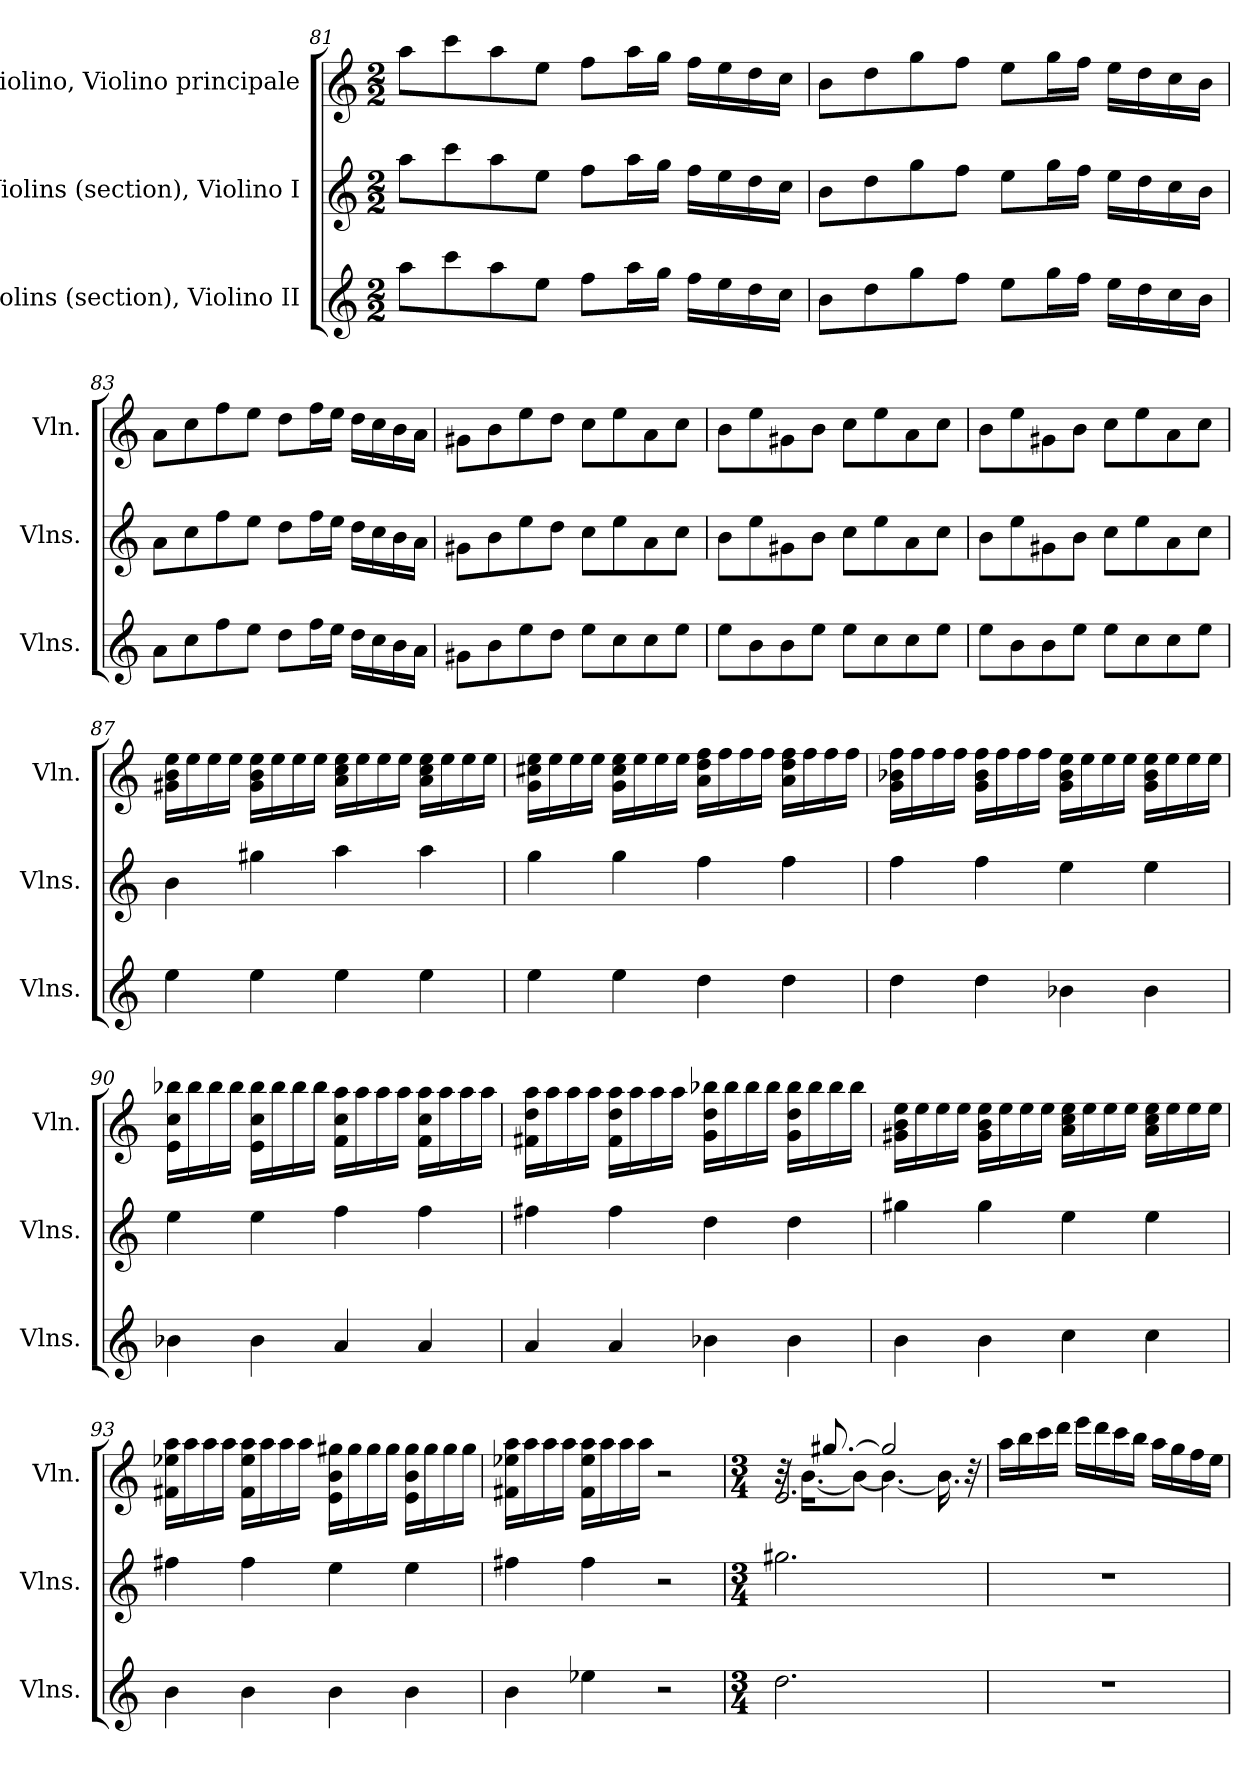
**kern	**kern	**kern
*part3	*part2	*part1
*staff3	*staff2	*staff1
*I"Violins (section), Violino II	*I"Violins (section), Violino I	*I"Violino, Violino principale
*I'Vlns.	*I'Vlns.	*I'Vln.
*clefG2	*clefG2	*clefG2
*k[]	*k[]	*k[]
*M2/2	*M2/2	*M2/2
=81	=81	=81
8aa\L	8aa\L	8aa\L
8ccc\	8ccc\	8ccc\
8aa\	8aa\	8aa\
8ee\J	8ee\J	8ee\J
8ff\L	8ff\L	8ff\L
16aa\L	16aa\L	16aa\L
16gg\JJ	16gg\JJ	16gg\JJ
16ff\LL	16ff\LL	16ff\LL
16ee\	16ee\	16ee\
16dd\	16dd\	16dd\
16cc\JJ	16cc\JJ	16cc\JJ
=82	=82	=82
8b\L	8b\L	8b\L
8dd\	8dd\	8dd\
8gg\	8gg\	8gg\
8ff\J	8ff\J	8ff\J
8ee\L	8ee\L	8ee\L
16gg\L	16gg\L	16gg\L
16ff\JJ	16ff\JJ	16ff\JJ
16ee\LL	16ee\LL	16ee\LL
16dd\	16dd\	16dd\
16cc\	16cc\	16cc\
16b\JJ	16b\JJ	16b\JJ
!!LO:LB:g=z
=83	=83	=83
8a\L	8a\L	8a\L
8cc\	8cc\	8cc\
8ff\	8ff\	8ff\
8ee\J	8ee\J	8ee\J
8dd\L	8dd\L	8dd\L
16ff\L	16ff\L	16ff\L
16ee\JJ	16ee\JJ	16ee\JJ
16dd\LL	16dd\LL	16dd\LL
16cc\	16cc\	16cc\
16b\	16b\	16b\
16a\JJ	16a\JJ	16a\JJ
=84	=84	=84
8g#X\L	8g#X\L	8g#X\L
8b\	8b\	8b\
8ee\	8ee\	8ee\
8dd\J	8dd\J	8dd\J
8ee\L	8cc\L	8cc\L
8cc\	8ee\	8ee\
8cc\	8a\	8a\
8ee\J	8cc\J	8cc\J
=85	=85	=85
8ee\L	8b\L	8b\L
8b\	8ee\	8ee\
8b\	8g#X\	8g#X\
8ee\J	8b\J	8b\J
8ee\L	8cc\L	8cc\L
8cc\	8ee\	8ee\
8cc\	8a\	8a\
8ee\J	8cc\J	8cc\J
!!LO:PB:g=z
=86	=86	=86
8ee\L	8b\L	8b\L
8b\	8ee\	8ee\
8b\	8g#X\	8g#X\
8ee\J	8b\J	8b\J
8ee\L	8cc\L	8cc\L
8cc\	8ee\	8ee\
8cc\	8a\	8a\
8ee\J	8cc\J	8cc\J
=87	=87	=87
4ee\	4b\	16g#X\ 16b\ 16ee\LL
.	.	16ee\
.	.	16ee\
.	.	16ee\JJ
4ee\	4gg#X\	16g#\ 16b\ 16ee\LL
.	.	16ee\
.	.	16ee\
.	.	16ee\JJ
4ee\	4aa\	16a\ 16cc\ 16ee\LL
.	.	16ee\
.	.	16ee\
.	.	16ee\JJ
4ee\	4aa\	16a\ 16cc\ 16ee\LL
.	.	16ee\
.	.	16ee\
.	.	16ee\JJ
=88	=88	=88
4ee\	4gg\	16g\ 16cc#X\ 16ee\LL
.	.	16ee\
.	.	16ee\
.	.	16ee\JJ
4ee\	4gg\	16g\ 16cc#\ 16ee\LL
.	.	16ee\
.	.	16ee\
.	.	16ee\JJ
4dd\	4ff\	16a\ 16dd\ 16ff\LL
.	.	16ff\
.	.	16ff\
.	.	16ff\JJ
4dd\	4ff\	16a\ 16dd\ 16ff\LL
.	.	16ff\
.	.	16ff\
.	.	16ff\JJ
!!LO:LB:g=z
=89	=89	=89
4dd\	4ff\	16g\ 16b-X\ 16ff\LL
.	.	16ff\
.	.	16ff\
.	.	16ff\JJ
4dd\	4ff\	16g\ 16b-\ 16ff\LL
.	.	16ff\
.	.	16ff\
.	.	16ff\JJ
4b-X\	4ee\	16g\ 16b-\ 16ee\LL
.	.	16ee\
.	.	16ee\
.	.	16ee\JJ
4b-\	4ee\	16g\ 16b-\ 16ee\LL
.	.	16ee\
.	.	16ee\
.	.	16ee\JJ
=90	=90	=90
4b-X\	4ee\	16e\ 16cc\ 16bb-X\LL
.	.	16bb-\
.	.	16bb-\
.	.	16bb-\JJ
4b-\	4ee\	16e\ 16cc\ 16bb-\LL
.	.	16bb-\
.	.	16bb-\
.	.	16bb-\JJ
4a/	4ff\	16f\ 16cc\ 16aa\LL
.	.	16aa\
.	.	16aa\
.	.	16aa\JJ
4a/	4ff\	16f\ 16cc\ 16aa\LL
.	.	16aa\
.	.	16aa\
.	.	16aa\JJ
!!LO:LB:g=z
=91	=91	=91
4a/	4ff#X\	16f#X\ 16dd\ 16aa\LL
.	.	16aa\
.	.	16aa\
.	.	16aa\JJ
4a/	4ff#\	16f#\ 16dd\ 16aa\LL
.	.	16aa\
.	.	16aa\
.	.	16aa\JJ
4b-X\	4dd\	16g\ 16dd\ 16bb-X\LL
.	.	16bb-\
.	.	16bb-\
.	.	16bb-\JJ
4b-\	4dd\	16g\ 16dd\ 16bb-\LL
.	.	16bb-\
.	.	16bb-\
.	.	16bb-\JJ
=92	=92	=92
4b\	4gg#X\	16g#X\ 16b\ 16ee\LL
.	.	16ee\
.	.	16ee\
.	.	16ee\JJ
4b\	4gg#\	16g#\ 16b\ 16ee\LL
.	.	16ee\
.	.	16ee\
.	.	16ee\JJ
4cc\	4ee\	16a\ 16cc\ 16ee\LL
.	.	16ee\
.	.	16ee\
.	.	16ee\JJ
4cc\	4ee\	16a\ 16cc\ 16ee\LL
.	.	16ee\
.	.	16ee\
.	.	16ee\JJ
!!LO:LB:g=z
=93	=93	=93
4b\	4ff#X\	16f#X\ 16ee-X\ 16aa\LL
.	.	16aa\
.	.	16aa\
.	.	16aa\JJ
4b\	4ff#\	16f#\ 16ee-\ 16aa\LL
.	.	16aa\
.	.	16aa\
.	.	16aa\JJ
4b\	4ee\	16e\ 16b\ 16gg#X\LL
.	.	16gg#\
.	.	16gg#\
.	.	16gg#\JJ
4b\	4ee\	16e\ 16b\ 16gg#\LL
.	.	16gg#\
.	.	16gg#\
.	.	16gg#\JJ
=94	=94	=94
4b\	4ff#X\	16f#X\ 16ee-X\ 16aa\LL
.	.	16aa\
.	.	16aa\
.	.	16aa\JJ
4ee-X\	4ff#\	16f#\ 16ee-\ 16aa\LL
.	.	16aa\
.	.	16aa\
.	.	16aa\JJ
*	*	*MM150
2r	2r	2r
=95	=95	=95
*M3/4	*M3/4	*M3/4
*	*	*MM40
*	*	*^
*	*	*	*^
2.dd\	2.gg#X\	16r	32r	2.e/
.	.	.	[16.b\KL	.
.	.	[8.gg#X/	.	.
.	.	.	8b\J_	.
.	.	2gg#/]	4.b\_	.
.	.	.	16.b\]	.
.	.	.	32r	.
*	*	*v	*v	*v
!!LO:LB:g=z
=96	=96	=96
2.r	2.r	16aa\LL
.	.	16bb\
.	.	16ccc\
.	.	16ddd\JJ
.	.	16eee\LL
.	.	16ddd\
.	.	16ccc\
.	.	16bb\JJ
.	.	16aa\LL
.	.	16gg\
.	.	16ff\
.	.	16ee\JJ
=	=	=
*-	*-	*-
